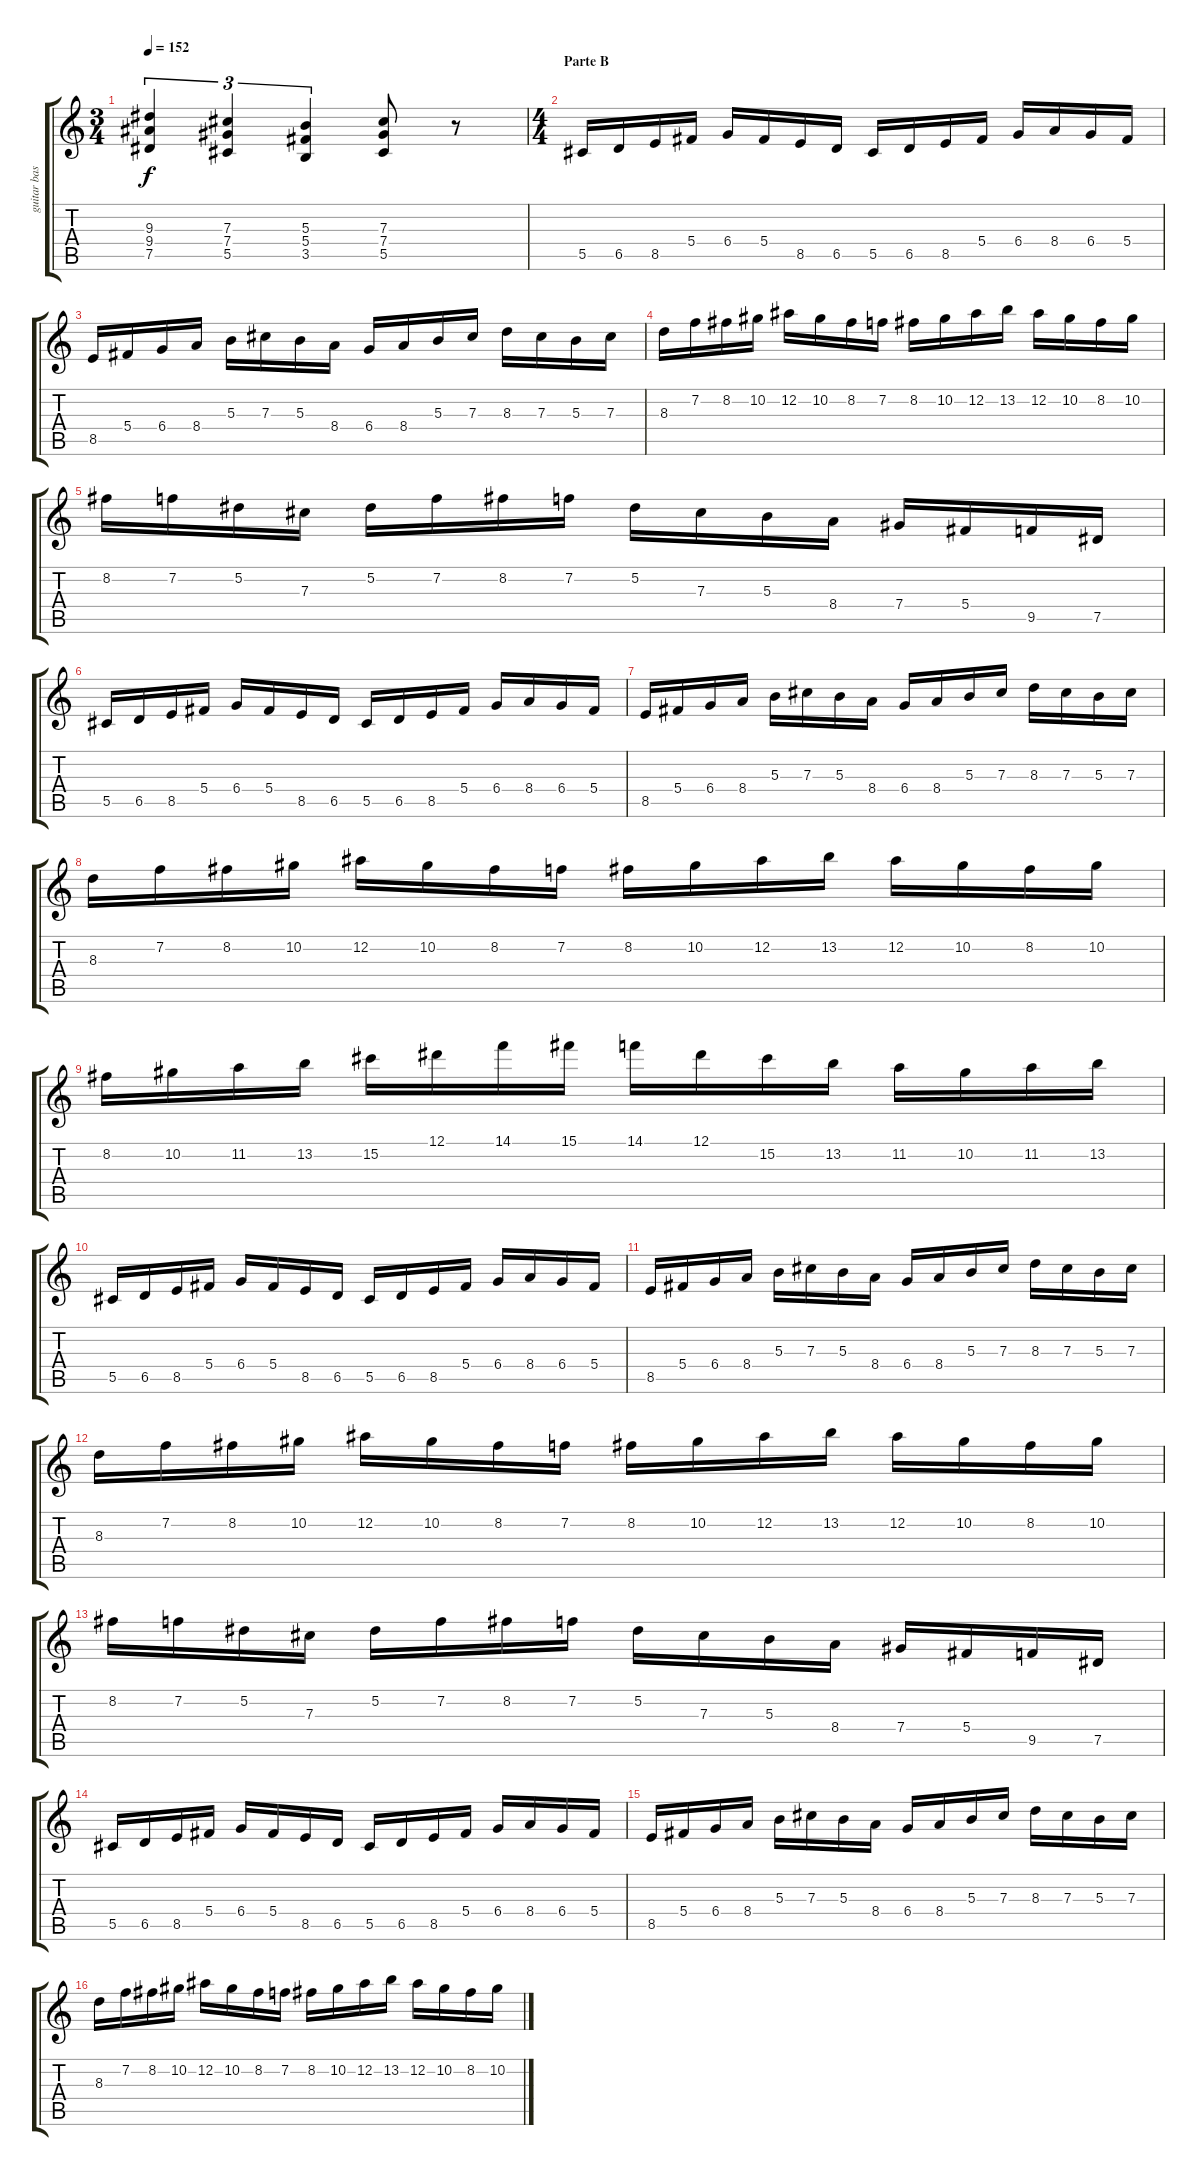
\track ("guitar base" "guitar bas") {instrument distortionguitar}
\staff {score tabs}
\tuning (Eb4 Bb3 Gb3 Db3 Ab2 Eb2) {hide}
\ts (3 4)
\tempo 152
\clef g2
\ks c
(9.3 9.4 7.5).4{tu (3 2) dy f} (7.3 7.4 5.5).4{tu (3 2)} (5.3 5.4 3.5).4{tu (3 2)} (7.3 7.4 5.5).8 r.8 |
\ts (4 4)
\section ("" "Parte B")
5.5.16{volume 12} 6.5.16 8.5.16 5.4.16 6.4.16 5.4.16 8.5.16 6.5.16 5.5.16 6.5.16 8.5.16 5.4.16 6.4.16 8.4.16 6.4.16 5.4.16 |
8.5.16 5.4.16 6.4.16 8.4.16 5.3.16 7.3.16 5.3.16 8.4.16 6.4.16 8.4.16 5.3.16 7.3.16 8.3.16 7.3.16 5.3.16 7.3.16 |
8.3.16 7.2.16 8.2.16 10.2.16 12.2.16 10.2.16 8.2.16 7.2.16 8.2.16 10.2.16 12.2.16 13.2.16 12.2.16 10.2.16 8.2.16 10.2.16 |
8.2.16 7.2.16 5.2.16 7.3.16 5.2.16 7.2.16 8.2.16 7.2.16 5.2.16 7.3.16 5.3.16 8.4.16 7.4.16 5.4.16 9.5.16 7.5.16 |
5.5.16 6.5.16 8.5.16 5.4.16 6.4.16 5.4.16 8.5.16 6.5.16 5.5.16 6.5.16 8.5.16 5.4.16 6.4.16 8.4.16 6.4.16 5.4.16 |
8.5.16 5.4.16 6.4.16 8.4.16 5.3.16 7.3.16 5.3.16 8.4.16 6.4.16 8.4.16 5.3.16 7.3.16 8.3.16 7.3.16 5.3.16 7.3.16 |
8.3.16 7.2.16 8.2.16 10.2.16 12.2.16 10.2.16 8.2.16 7.2.16 8.2.16 10.2.16 12.2.16 13.2.16 12.2.16 10.2.16 8.2.16 10.2.16 |
8.2.16 10.2.16 11.2.16 13.2.16 15.2.16 12.1.16 14.1.16 15.1.16 14.1.16 12.1.16 15.2.16 13.2.16 11.2.16 10.2.16 11.2.16 13.2.16 |
5.5.16{volume 12} 6.5.16 8.5.16 5.4.16 6.4.16 5.4.16 8.5.16 6.5.16 5.5.16 6.5.16 8.5.16 5.4.16 6.4.16 8.4.16 6.4.16 5.4.16 |
8.5.16 5.4.16 6.4.16 8.4.16 5.3.16 7.3.16 5.3.16 8.4.16 6.4.16 8.4.16 5.3.16 7.3.16 8.3.16 7.3.16 5.3.16 7.3.16 |
8.3.16 7.2.16 8.2.16 10.2.16 12.2.16 10.2.16 8.2.16 7.2.16 8.2.16 10.2.16 12.2.16 13.2.16 12.2.16 10.2.16 8.2.16 10.2.16 |
8.2.16 7.2.16 5.2.16 7.3.16 5.2.16 7.2.16 8.2.16 7.2.16 5.2.16 7.3.16 5.3.16 8.4.16 7.4.16 5.4.16 9.5.16 7.5.16 |
5.5.16 6.5.16 8.5.16 5.4.16 6.4.16 5.4.16 8.5.16 6.5.16 5.5.16 6.5.16 8.5.16 5.4.16 6.4.16 8.4.16 6.4.16 5.4.16 |
8.5.16 5.4.16 6.4.16 8.4.16 5.3.16 7.3.16 5.3.16 8.4.16 6.4.16 8.4.16 5.3.16 7.3.16 8.3.16 7.3.16 5.3.16 7.3.16 |
8.3.16 7.2.16 8.2.16 10.2.16 12.2.16 10.2.16 8.2.16 7.2.16 8.2.16 10.2.16 12.2.16 13.2.16 12.2.16 10.2.16 8.2.16 10.2.16
